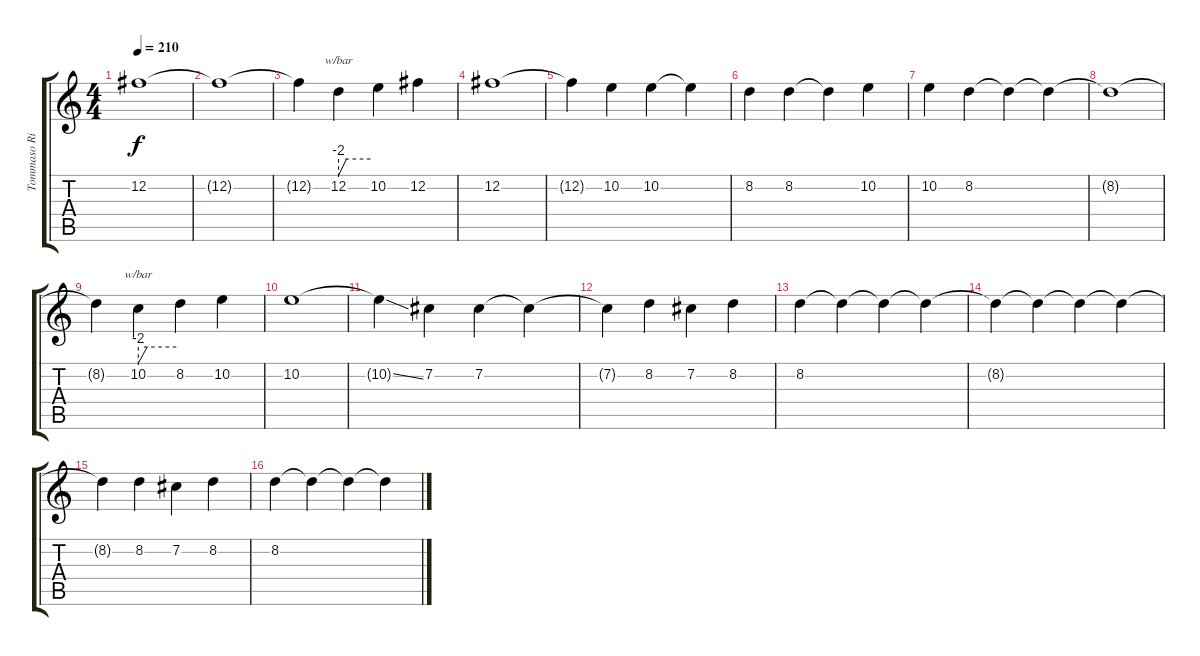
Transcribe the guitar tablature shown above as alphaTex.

\track ("Tommaso Ricardi" "Tommaso Ri") {instrument overdrivenguitar}
\staff {score tabs}
\tuning (B3 Gb3 D3 A2 E2 B1) {hide}
\ts (4 4)
\tempo 210
\clef g2
\ks c
12.2.1{dy f} |
12.2{t}.1 |
12.2{t}.4 12.2.4{tbe (custom default 0 -8 15 0 60 0)} 10.2.4 12.2.4 |
12.2.1 |
12.2{t}.4 10.2.4 10.2.4 10.2{t}.4 |
8.2.4 8.2.4 8.2{t}.4 10.2.4 |
10.2.4 8.2.4 8.2{t}.4 8.2{t}.4 |
8.2{t}.1 |
8.2{t}.4 10.2.4{tbe (custom default 0 -8 14 0 60 0)} 8.2.4 10.2.4 |
10.2.1 |
10.2{ss t}.4 7.2.4 7.2.4 7.2{t}.4 |
7.2{t}.4 8.2.4 7.2.4 8.2.4 |
8.2.4 8.2{t}.4 8.2{t}.4 8.2{t}.4 |
8.2{t}.4 8.2{t}.4 8.2{t}.4 8.2{t}.4 |
8.2{t}.4 8.2.4 7.2.4 8.2.4 |
8.2.4 8.2{t}.4 8.2{t}.4 8.2{t}.4
